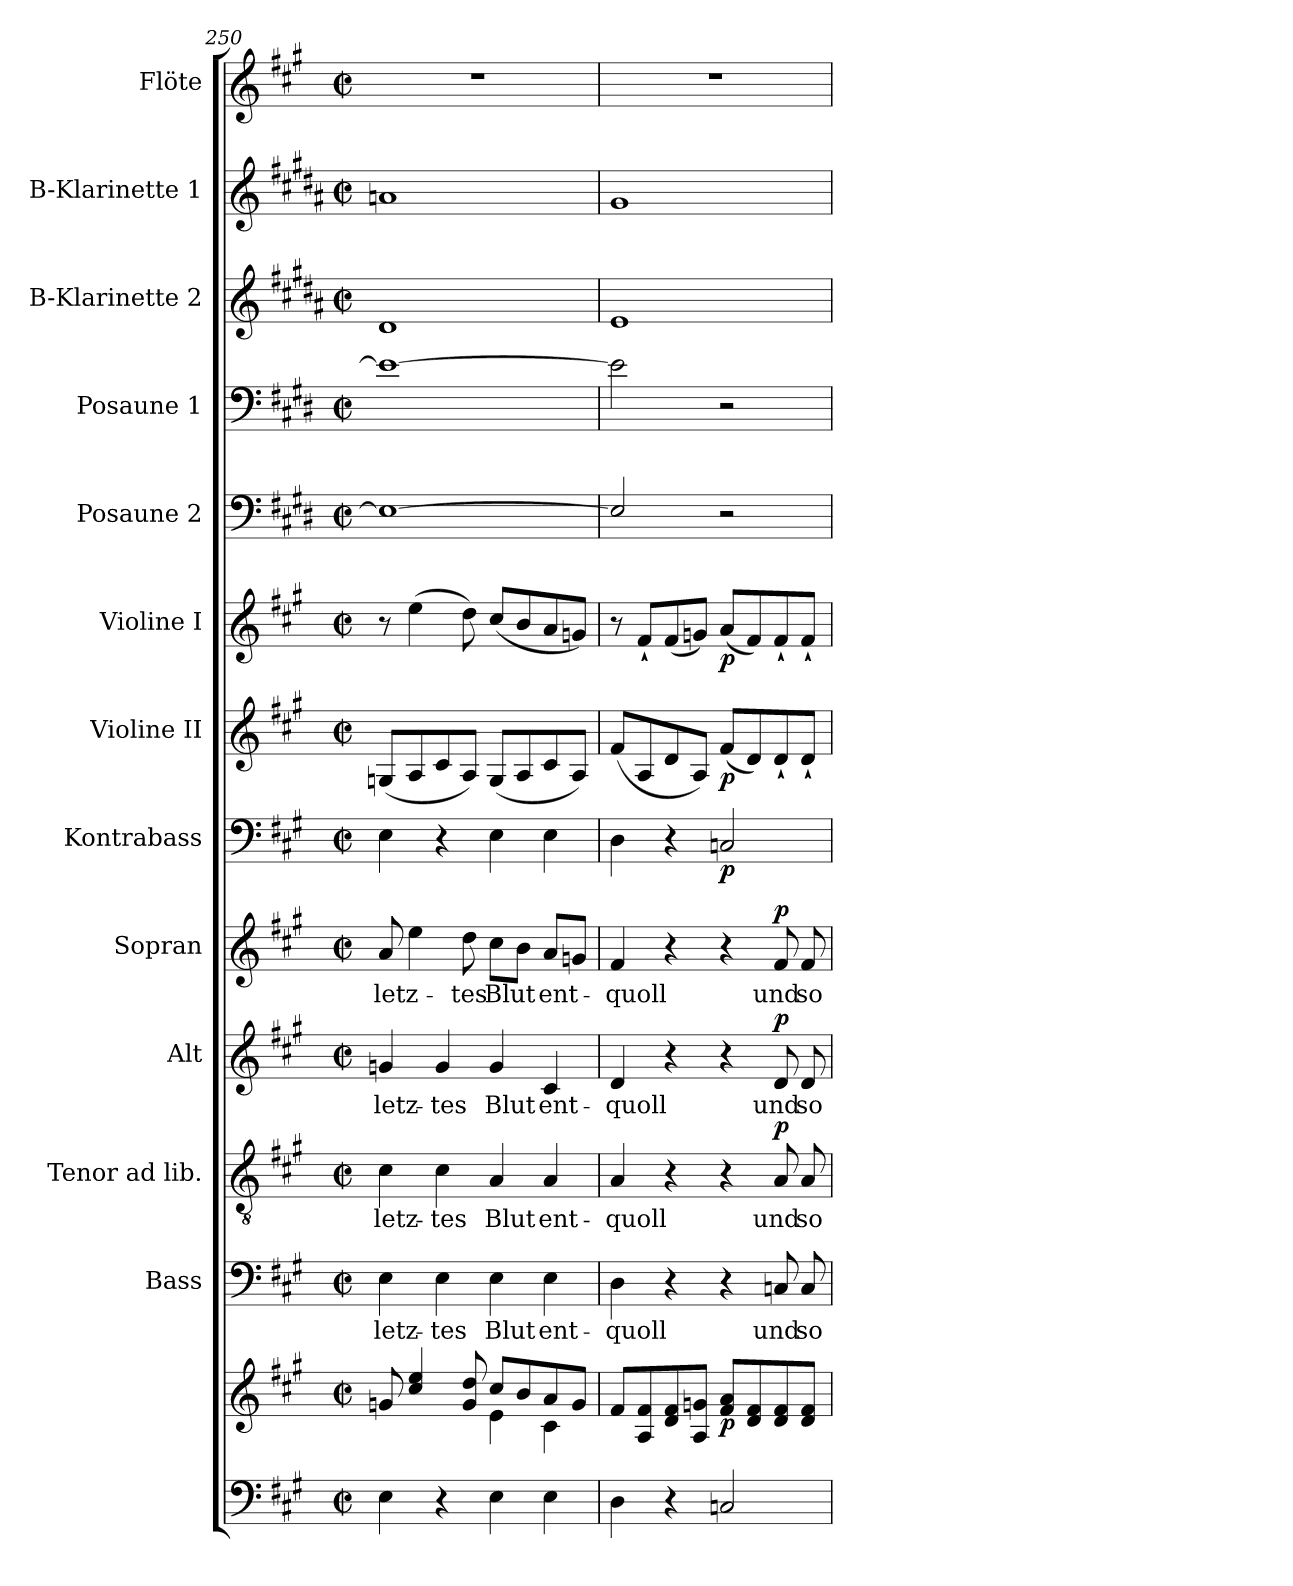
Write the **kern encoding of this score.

**kern	**kern	**dynam	**kern	**text	**kern	**text	**dynam	**kern	**text	**dynam	**kern	**text	**dynam	**kern	**dynam	**kern	**dynam	**kern	**dynam	**kern	**kern	**kern	**kern	**kern
*part13	*part13	*part13	*part12	*part12	*part11	*part11	*part11	*part10	*part10	*part10	*part9	*part9	*part9	*part8	*part8	*part7	*part7	*part6	*part6	*part5	*part4	*part3	*part2	*part1
*staff14	*staff13	*staff13/14	*staff12	*staff12	*staff11	*staff11	*staff11	*staff10	*staff10	*staff10	*staff9	*staff9	*staff9	*staff8	*staff8	*staff7	*staff7	*staff6	*staff6	*staff5	*staff4	*staff3	*staff2	*staff1
*	*	*	*I"Bass	*	*I"Tenor ad lib.	*	*	*I"Alt	*	*	*I"Sopran	*	*	*I"Kontrabass	*	*I"Violine II	*	*I"Violine I	*	*I"Posaune 2	*I"Posaune 1	*I"B-Klarinette 2	*I"B-Klarinette 1	*I"Flöte
*	*	*	*I'B.	*	*I'T.	*	*	*I'A.	*	*	*I'S.	*	*	*I'Kb.	*	*I'Vl. II	*	*I'Vl. I	*	*I'Pos 2	*I'Pos. 1	*I'B Kl. 2	*I'B Kl. 1	*I'Fl.
*clefF4	*clefG2	*	*clefF4	*	*clefGv2	*	*	*clefG2	*	*	*clefG2	*	*	*clefF4	*	*clefG2	*	*clefG2	*	*clefF4	*clefF4	*clefG2	*clefG2	*clefG2
*	*	*	*	*	*	*	*	*	*	*	*	*	*	*ITrd7c12	*	*	*	*	*	*ITrd4c7	*ITrd4c7	*ITrd1c2	*ITrd1c2	*
*k[f#c#g#]	*k[f#c#g#]	*	*k[f#c#g#]	*	*k[f#c#g#]	*	*	*k[f#c#g#]	*	*	*k[f#c#g#]	*	*	*k[f#c#g#]	*	*k[f#c#g#]	*	*k[f#c#g#]	*	*k[f#c#g#]	*k[f#c#g#]	*k[f#c#g#]	*k[f#c#g#]	*k[f#c#g#]
*A:	*A:	*	*A:	*	*A:	*	*	*A:	*	*	*A:	*	*	*A:	*	*A:	*	*A:	*	*A:	*A:	*A:	*A:	*A:
*M2/2	*M2/2	*	*M2/2	*	*M2/2	*	*	*M2/2	*	*	*M2/2	*	*	*M2/2	*	*M2/2	*	*M2/2	*	*M2/2	*M2/2	*M2/2	*M2/2	*M2/2
*met(c|)	*met(c|)	*	*met(c|)	*	*met(c|)	*	*	*met(c|)	*	*	*met(c|)	*	*	*met(c|)	*	*met(c|)	*	*met(c|)	*	*met(c|)	*met(c|)	*met(c|)	*met(c|)	*met(c|)
=250	=250	=250	=250	=250	=250	=250	=250	=250	=250	=250	=250	=250	=250	=250	=250	=250	=250	=250	=250	=250	=250	=250	=250	=250
*	*^	*	*	*	*	*	*	*	*	*	*	*	*	*	*	*	*	*	*	*	*	*	*	*
!	!	!	!	!	!LO:LY:b	!	!LO:LY:b	!	!	!LO:LY:b	!	!	!LO:LY:b	!	!	!	!	!	!	!	!	!	!	!	!
4E\	8gn/	2ryy	.	4E\	letz-	4c#\	letz-	.	4gn/	letz-	.	8a/	letz-	.	4EE\	.	(<8Gn/L	.	8r	.	1AA_	1A_	1c#	1gn	1r
.	4cc#/ 4ee/	.	.	.	.	.	.	.	.	.	.	4ee\	.	.	.	.	8A/	.	(>4ee\	.	.	.	.	.	.
!	!	!	!	!	!LO:LY:b	!	!LO:LY:b	!	!	!LO:LY:b	!	!	!	!	!	!	!	!	!	!	!	!	!	!	!
4r	.	.	.	4E\	-tes	4c#\	-tes	.	4g/	-tes	.	.	.	.	4r	.	8c#/	.	.	.	.	.	.	.	.
!	!	!	!	!	!	!	!	!	!	!	!	!	!LO:LY:b	!	!	!	!	!	!	!	!	!	!	!	!
.	8g/ 8dd/	.	.	.	.	.	.	.	.	.	.	8dd\	-tes	.	.	.	8A/J)	.	8dd\)	.	.	.	.	.	.
!	!	!	!	!	!LO:LY:b	!	!LO:LY:b	!	!	!LO:LY:b	!	!	!LO:LY:b	!	!	!	!	!	!	!	!	!	!	!	!
4E\	8cc#/L	4e\	.	4E\	Blut	4A/	Blut	.	4g/	Blut	.	8cc#\L	Blut	.	4EE\	.	(<8G/L	.	(<8cc#/L	.	.	.	.	.	.
.	8b/	.	.	.	.	.	.	.	.	.	.	8b\J	.	.	.	.	8A/	.	8b/	.	.	.	.	.	.
!	!	!	!	!	!LO:LY:b	!	!LO:LY:b	!	!	!LO:LY:b	!	!	!LO:LY:b	!	!	!	!	!	!	!	!	!	!	!	!
4E\	8a/	4c#\	.	4E\	ent-	4A/	ent-	.	4c#/	ent-	.	8a/L	ent-	.	4EE\	.	8c#/	.	8a/	.	.	.	.	.	.
.	8g/J	.	.	.	.	.	.	.	.	.	.	8gn/J	.	.	.	.	8A/J)	.	8gn/J)	.	.	.	.	.	.
*	*v	*v	*	*	*	*	*	*	*	*	*	*	*	*	*	*	*	*	*	*	*	*	*	*	*
=251	=251	=251	=251	=251	=251	=251	=251	=251	=251	=251	=251	=251	=251	=251	=251	=251	=251	=251	=251	=251	=251	=251	=251	=251
!	!	!	!	!LO:LY:b	!	!LO:LY:b	!	!	!LO:LY:b	!	!	!LO:LY:b	!	!	!	!	!	!	!	!	!	!	!	!
4D\	8f#/L	.	4D\	-quoll	4A/	-quoll	.	4d/	-quoll	.	4f#/	-quoll	.	4DD\	.	(<8f#/L	.	8r	.	2AA/]	2A\]	1d	1f#	1r
.	8A/ 8f#/	.	.	.	.	.	.	.	.	.	.	.	.	.	.	8A/	.	8f#`</L	.	.	.	.	.	.
4r	8d/ 8f#/	.	4r	.	4r	.	.	4r	.	.	4r	.	.	4r	.	8d/	.	(<8f#/	.	.	.	.	.	.
.	8A/ 8gn/J	.	.	.	.	.	.	.	.	.	.	.	.	.	.	8A/J)	.	8gn/J)	.	.	.	.	.	.
!	!	!LO:DY:b	!	!	!	!	!	!	!	!	!	!	!	!	!LO:DY:b	!	!LO:DY:b	!	!LO:DY:b	!	!	!	!	!
2Cn/	8f#/ 8a/L	p	4r	.	4r	.	.	4r	.	.	4r	.	.	2CCn/	p	(<8f#/L	p	(<8a/L	p	2r	2r	.	.	.
.	8d/ 8f#/	.	.	.	.	.	.	.	.	.	.	.	.	.	.	8d/)	.	8f#/)	.	.	.	.	.	.
!	!	!	!	!LO:LY:b	!	!LO:LY:b	!LO:DY:a	!	!LO:LY:b	!LO:DY:a	!	!LO:LY:b	!LO:DY:a	!	!	!	!	!	!	!	!	!	!	!
.	8d/ 8f#/	.	8Cn/	und	8A/	und	p	8d/	und	p	8f#/	und	p	.	.	8d`</	.	8f#`</	.	.	.	.	.	.
!	!	!	!	!LO:LY:b	!	!LO:LY:b	!	!	!LO:LY:b	!	!	!LO:LY:b	!	!	!	!	!	!	!	!	!	!	!	!
.	8d/ 8f#/J	.	8C/	so	8A/	so	.	8d/	so	.	8f#/	so	.	.	.	8d`</J	.	8f#`</J	.	.	.	.	.	.
=	=	=	=	=	=	=	=	=	=	=	=	=	=	=	=	=	=	=	=	=	=	=	=	=
*-	*-	*-	*-	*-	*-	*-	*-	*-	*-	*-	*-	*-	*-	*-	*-	*-	*-	*-	*-	*-	*-	*-	*-	*-
